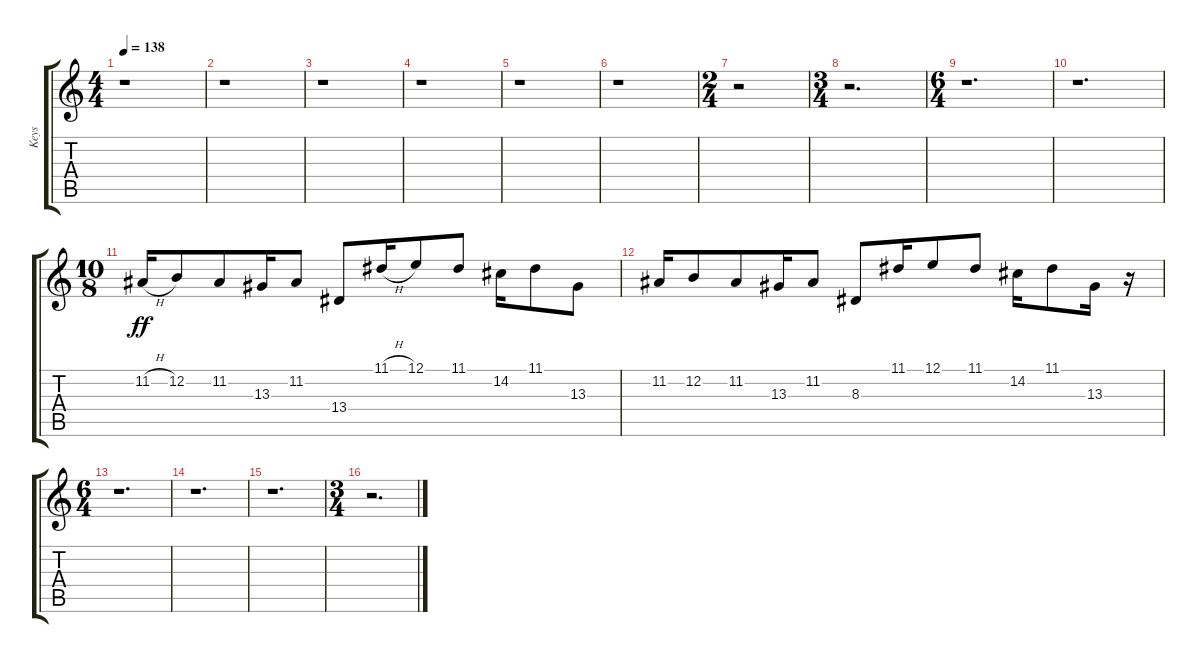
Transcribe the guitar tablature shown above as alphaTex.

\track ("Keys" "Keys") {instrument pad4choir}
\staff {score tabs}
\tuning (E4 B3 G3 D3 A2 E2) {hide}
\ts (4 4)
\tempo 138
\clef g2
\ks c
r.1{dy f} |
r.1 |
r.1 |
r.1 |
r.1 |
r.1 |
\ts (2 4)
r.2 |
\ts (3 4)
r.2{d} |
\ts (6 4)
r.1{d} |
r.1{d} |
\ts (10 8)
11.2{h}.16{dy ff balance 14 instrument synthbrass1} 12.2.8 11.2.8 13.3.16 11.2.8 13.4.8 11.1{h}.16 12.1.8 11.1.8 14.2.16 11.1.8 13.3.8 |
11.2.16 12.2.8 11.2.8 13.3.16 11.2.8 8.3.8 11.1.16 12.1.8 11.1.8 14.2.16 11.1.8 13.3.16 r.16 |
\ts (6 4)
r.1{d} |
r.1{d} |
r.1{d} |
\ts (3 4)
r.2{d}
